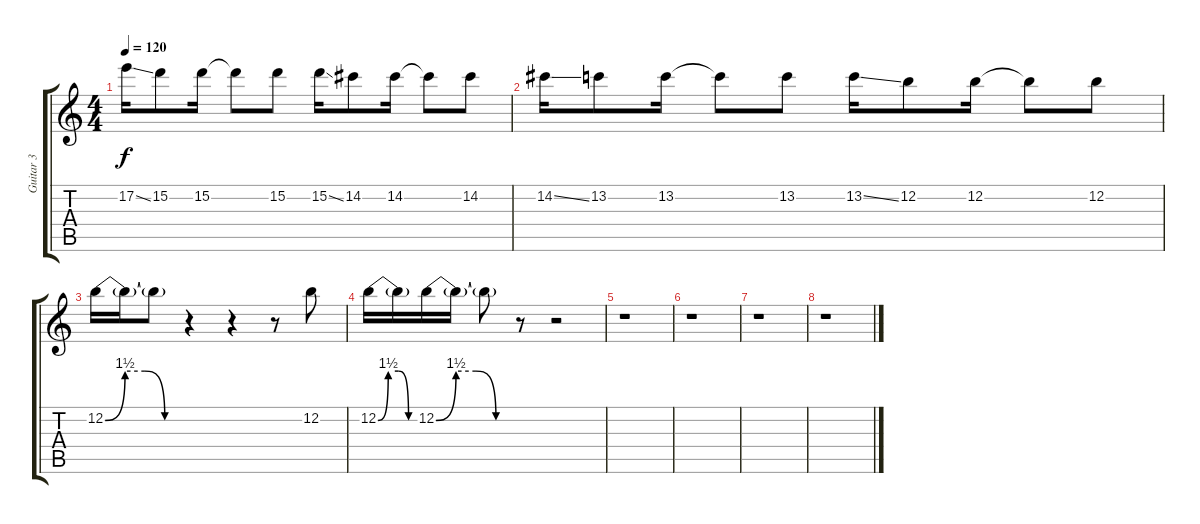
\track ("Guitar 3" "Guitar 3") {instrument distortionguitar}
\staff {score tabs}
\tuning (E4 B3 G3 D3 A2 E2) {hide}
\ts (4 4)
\tempo 120
\clef g2
\ks c
17.2{ss}.16{dy f} 15.2.8 15.2.16 15.2{t}.8 15.2.8 15.2{ss}.16 14.2.8 14.2.16 14.2{t}.8 14.2.8 |
14.2{ss}.16 13.2.8 13.2.16 13.2{t}.8 13.2.8 13.2{ss}.16 12.2.8 12.2.16 12.2{t}.8 12.2.8 |
12.2{be (custom 0 0 15 6 30 6 45 0 60 0)}.16 12.2{t}.16 12.2{t}.8 r.4 r.4 r.8 12.2.8 |
12.2{be (custom 0 0 15 6 30 6 45 0 60 0)}.16 12.2{t}.16 12.2{be (custom 0 0 15 6 30 6 45 0 60 0)}.16 12.2{t}.16 12.2{t}.8 r.8 r.2 |
r.1 |
r.1 |
r.1 |
r.1
